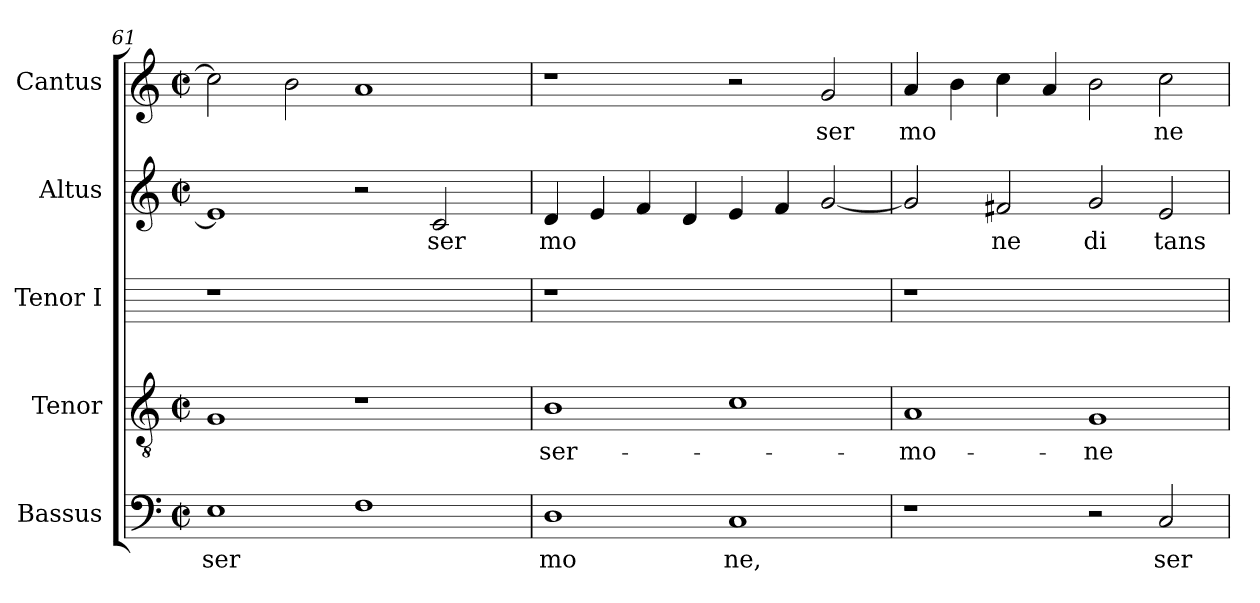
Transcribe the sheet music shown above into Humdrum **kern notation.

**kern	**text	**kern	**text	**kern	**kern	**text	**kern	**text
*part5	*part5	*part4	*part4	*part3	*part2	*part2	*part1	*part1
*staff5	*staff5	*staff4	*staff4	*staff3	*staff2	*staff2	*staff1	*staff1
*I"Bassus	*	*I"Tenor	*	*I"Tenor I	*I"Altus	*	*I"Cantus	*
*I'Bassus	*	*I'Tenor	*	*I'Tenor I	*I'Altus	*	*I'Cantus	*
!!LO:LB:g=z
*clefF4	*	*clefGv2	*	*	*clefG2	*	*clefG2	*
*M2/2	*	*M2/2	*	*	*M2/2	*	*M2/2	*
*met(c|)	*	*met(c|)	*	*	*met(c|)	*	*met(c|)	*
=61	=61	=61	=61	=61	=61	=61	=61	=61
!	!LO:LY:b:cj	!	!	!	!	!	!	!
*	*	*^	*	*	*	*	*^	*
1E	ser	1G	64ryy	.	1r	1e]	.	2cc\]	64ryy	.
.	.	.	1ryy	.	.	.	.	.	1ryy	.
.	.	.	.	.	.	.	.	2b\	.	.
1F	.	1r	.	.	1ryy	2r	.	1a	.	.
.	.	.	2ryy	.	.	.	.	.	2ryy	.
!	!	!	!	!	!	!	!LO:LY:b:cj	!	!	!
.	.	.	.	.	.	2c/	ser	.	.	.
.	.	.	4ryy	.	.	.	.	.	4ryy	.
.	.	.	8...ryy	.	.	.	.	.	8...ryy	.
=62	=62	=62	=62	=62	=62	=62	=62	=62	=62	=62
!	!LO:LY:b:cj	!	!	!LO:LY:b:cj	!	!	!LO:LY:b	!	!	!
*	*	*v	*v	*	*	*	*	*v	*v	*
1D	mo	1B	ser-	1r	4d/	mo	1r	.
.	.	.	.	.	4e/	.	.	.
.	.	.	.	.	4f/	.	.	.
.	.	.	.	.	4d/	.	.	.
!	!LO:LY:b:cj	!	!	!	!	!	!	!
1C	ne,	1c	.	1ryy	4e/	.	2r	.
.	.	.	.	.	4f/	.	.	.
!	!	!	!	!	!	!	!	!LO:LY:b:cj
.	.	.	.	.	[<2g/	.	2g/	ser
=63	=63	=63	=63	=63	=63	=63	=63	=63
!	!	!	!LO:LY:b:cj	!	!	!	!	!LO:LY:b
1r	.	1A	-mo-	1r	2g/]	.	4a/	mo
.	.	.	.	.	.	.	4b\	.
!	!	!	!	!	!	!LO:LY:b:cj	!	!
.	.	.	.	.	2f#X/	ne	4cc\	.
.	.	.	.	.	.	.	4a/	.
!	!	!	!LO:LY:b:cj	!	!	!LO:LY:b:cj	!	!
2r	.	1G	-ne	1ryy	2g/	di	2b\	.
!	!LO:LY:b:cj	!	!	!	!	!LO:LY:b:cj	!	!LO:LY:b:cj
2C/	ser	.	.	.	2e/	tans	2cc\	ne
=	=	=	=	=	=	=	=	=
*-	*-	*-	*-	*-	*-	*-	*-	*-
